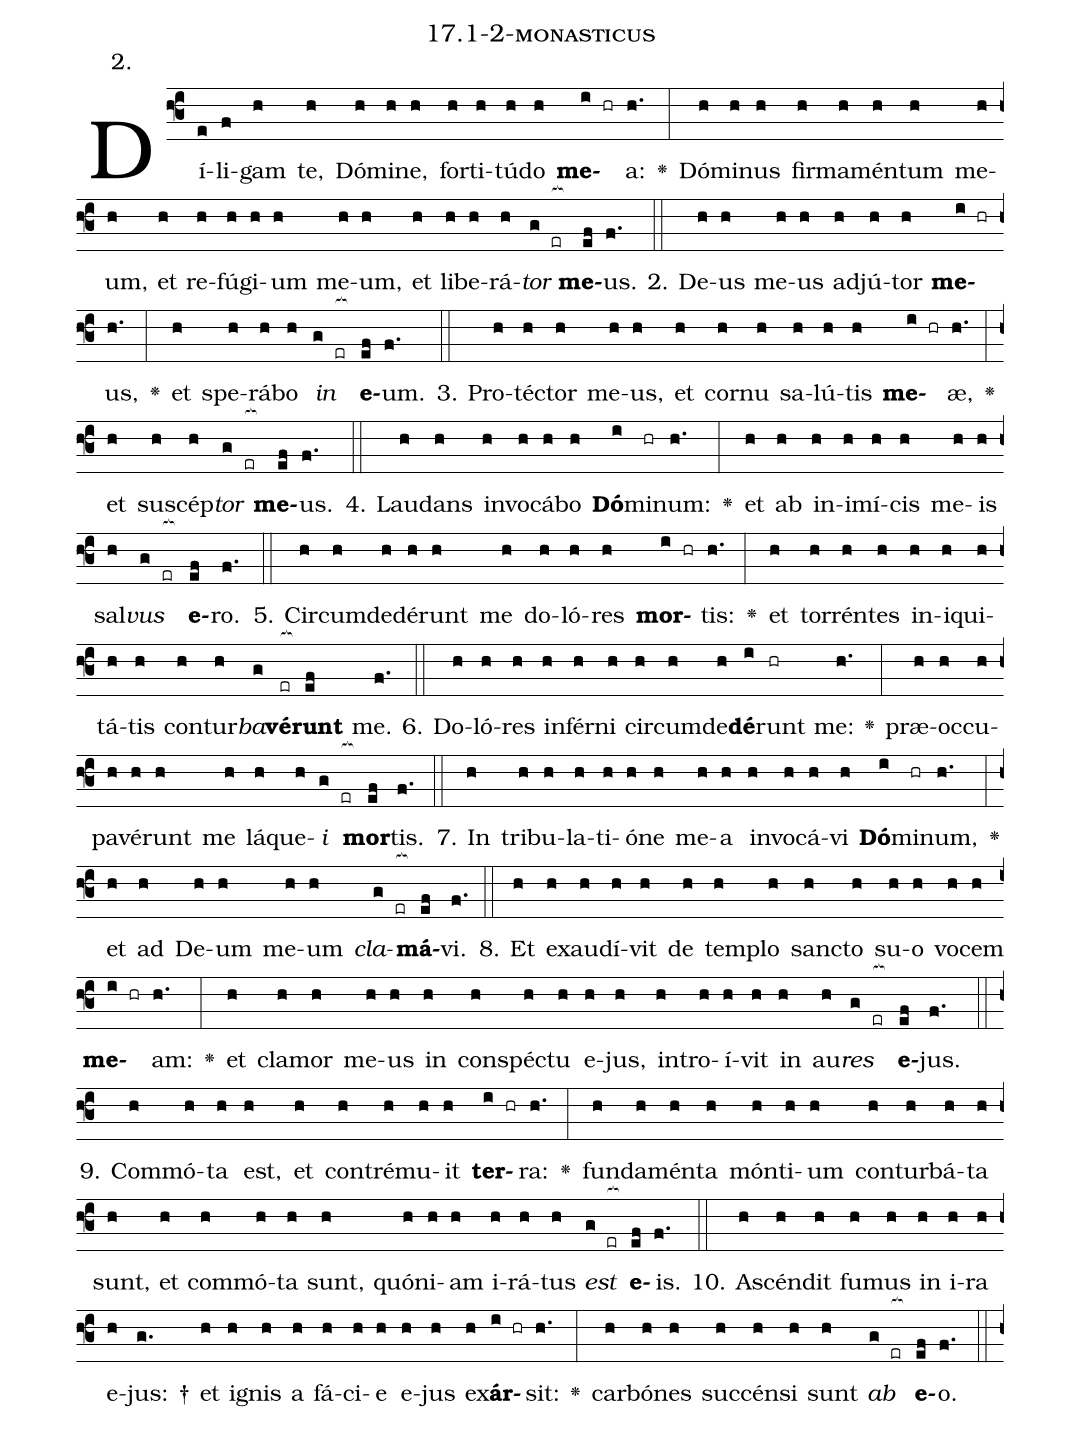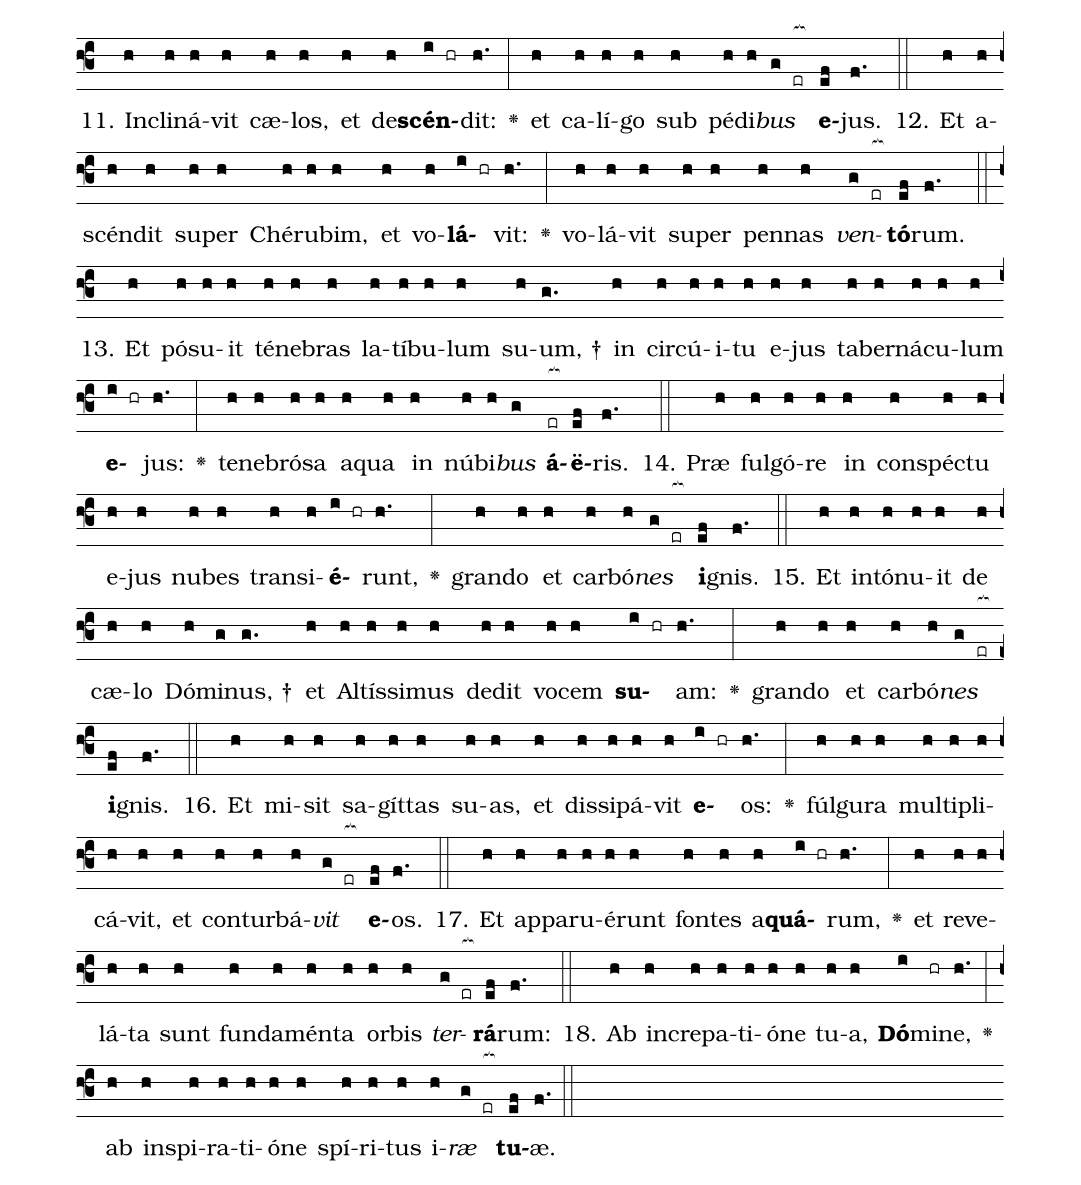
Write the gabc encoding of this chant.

name: 17.1-2-monasticus;
annotation: 2.;
%%
(f3)Dí(e)li(f)gam(h) te,(h) Dó(h)mi(h)ne,(h) for(h)ti(h)tú(h)do(h) <b>me</b>(i hr)a:(h.) <v>\greheightstar</v>(:) Dó(h)mi(h)nus(h) fir(h)ma(h)mén(h)tum(h) me(h)um,(h) et(h) re(h)fú(h)gi(h)um(h) me(h)um,(h) et(h) li(h)be(h)rá(h)<i>tor</i>(g er[ocb:1{]) <b>me</b>(ef[ocb:0}])us.(f.) (::)
2. De(h)us(h) me(h)us(h) ad(h)jú(h)tor(h) <b>me</b>(i hr)us,(h.) <v>\greheightstar</v>(:) et(h) spe(h)rá(h)bo(h) <i>in</i>(g er[ocb:1{]) <b>e</b>(ef[ocb:0}])um.(f.) (::)
3. Pro(h)téc(h)tor(h) me(h)us,(h) et(h) cor(h)nu(h) sa(h)lú(h)tis(h) <b>me</b>(i hr)æ,(h.) <v>\greheightstar</v>(:) et(h) su(h)scép(h)<i>tor</i>(g er[ocb:1{]) <b>me</b>(ef[ocb:0}])us.(f.) (::)
4. Lau(h)dans(h) in(h)vo(h)cá(h)bo(h) <b>Dó</b>(i)mi(hr)num:(h.) <v>\greheightstar</v>(:) et(h) ab(h) in(h)i(h)mí(h)cis(h) me(h)is(h) sal(h)<i>vus</i>(g er[ocb:1{]) <b>e</b>(ef[ocb:0}])ro.(f.) (::)
5. Cir(h)cum(h)de(h)dé(h)runt(h) me(h) do(h)ló(h)res(h) <b>mor</b>(i hr)tis:(h.) <v>\greheightstar</v>(:) et(h) tor(h)rén(h)tes(h) in(h)i(h)qui(h)tá(h)tis(h) con(h)tur(h)<i>ba</i>(g)<b>vé</b>(er[ocb:1{])<b>runt</b>(ef[ocb:0}]) me.(f.) (::)
6. Do(h)ló(h)res(h) in(h)fér(h)ni(h) cir(h)cum(h)de(h)<b>dé</b>(i)runt(hr) me:(h.) <v>\greheightstar</v>(:) præ(h)oc(h)cu(h)pa(h)vé(h)runt(h) me(h) lá(h)que(h)<i>i</i>(g er[ocb:1{]) <b>mor</b>(ef[ocb:0}])tis.(f.) (::)
7. In(h) tri(h)bu(h)la(h)ti(h)ó(h)ne(h) me(h)a(h) in(h)vo(h)cá(h)vi(h) <b>Dó</b>(i)mi(hr)num,(h.) <v>\greheightstar</v>(:) et(h) ad(h) De(h)um(h) me(h)um(h) <i>cla</i>(g er[ocb:1{])<b>má</b>(ef[ocb:0}])vi.(f.) (::)
8. Et(h) ex(h)au(h)dí(h)vit(h) de(h) tem(h)plo(h) sanc(h)to(h) su(h)o(h) vo(h)cem(h) <b>me</b>(i hr)am:(h.) <v>\greheightstar</v>(:) et(h) cla(h)mor(h) me(h)us(h) in(h) con(h)spéc(h)tu(h) e(h)jus,(h) in(h)tro(h)í(h)vit(h) in(h) au(h)<i>res</i>(g er[ocb:1{]) <b>e</b>(ef[ocb:0}])jus.(f.) (::)
9. Com(h)mó(h)ta(h) est,(h) et(h) con(h)tré(h)mu(h)it(h) <b>ter</b>(i hr)ra:(h.) <v>\greheightstar</v>(:) fun(h)da(h)mén(h)ta(h) món(h)ti(h)um(h) con(h)tur(h)bá(h)ta(h) sunt,(h) et(h) com(h)mó(h)ta(h) sunt,(h) quón(h)i(h)am(h) i(h)rá(h)tus(h) <i>est</i>(g er[ocb:1{]) <b>e</b>(ef[ocb:0}])is.(f.) (::)
10. A(h)scén(h)dit(h) fu(h)mus(h) in(h) i(h)ra(h) e(h)jus: †(g.) et(h) i(h)gnis(h) a(h) fá(h)ci(h)e(h) e(h)jus(h) ex(h)<b>ár</b>(i hr)sit:(h.) <v>\greheightstar</v>(:) car(h)bó(h)nes(h) suc(h)cén(h)si(h) sunt(h) <i>ab</i>(g er[ocb:1{]) <b>e</b>(ef[ocb:0}])o.(f.) (::)
11. In(h)cli(h)ná(h)vit(h) cæ(h)los,(h) et(h) de(h)<b>scén</b>(i hr)dit:(h.) <v>\greheightstar</v>(:) et(h) ca(h)lí(h)go(h) sub(h) pé(h)di(h)<i>bus</i>(g er[ocb:1{]) <b>e</b>(ef[ocb:0}])jus.(f.) (::)
12. Et(h) a(h)scén(h)dit(h) su(h)per(h) Ché(h)ru(h)bim,(h) et(h) vo(h)<b>lá</b>(i hr)vit:(h.) <v>\greheightstar</v>(:) vo(h)lá(h)vit(h) su(h)per(h) pen(h)nas(h) <i>ven</i>(g er[ocb:1{])<b>tó</b>(ef[ocb:0}])rum.(f.) (::)
13. Et(h) pó(h)su(h)it(h) té(h)ne(h)bras(h) la(h)tí(h)bu(h)lum(h) su(h)um, †(g.) in(h) cir(h)cú(h)i(h)tu(h) e(h)jus(h) ta(h)ber(h)ná(h)cu(h)lum(h) <b>e</b>(i hr)jus:(h.) <v>\greheightstar</v>(:) te(h)ne(h)bró(h)sa(h) a(h)qua(h) in(h) nú(h)bi(h)<i>bus</i>(g) <b>á</b>(er[ocb:1{])<b>ë</b>(ef[ocb:0}])ris.(f.) (::)
14. Præ(h) ful(h)gó(h)re(h) in(h) con(h)spéc(h)tu(h) e(h)jus(h) nu(h)bes(h) trans(h)i(h)<b>é</b>(i hr)runt,(h.) <v>\greheightstar</v>(:) gran(h)do(h) et(h) car(h)bó(h)<i>nes</i>(g er[ocb:1{]) <b>i</b>(ef[ocb:0}])gnis.(f.) (::)
15. Et(h) in(h)tó(h)nu(h)it(h) de(h) cæ(h)lo(h) Dó(h)mi(g)nus, †(g.) et(h) Al(h)tís(h)si(h)mus(h) de(h)dit(h) vo(h)cem(h) <b>su</b>(i hr)am:(h.) <v>\greheightstar</v>(:) gran(h)do(h) et(h) car(h)bó(h)<i>nes</i>(g er[ocb:1{]) <b>i</b>(ef[ocb:0}])gnis.(f.) (::)
16. Et(h) mi(h)sit(h) sa(h)gít(h)tas(h) su(h)as,(h) et(h) dis(h)si(h)pá(h)vit(h) <b>e</b>(i hr)os:(h.) <v>\greheightstar</v>(:) fúl(h)gu(h)ra(h) mul(h)ti(h)pli(h)cá(h)vit,(h) et(h) con(h)tur(h)bá(h)<i>vit</i>(g er[ocb:1{]) <b>e</b>(ef[ocb:0}])os.(f.) (::)
17. Et(h) ap(h)pa(h)ru(h)é(h)runt(h) fon(h)tes(h) a(h)<b>quá</b>(i hr)rum,(h.) <v>\greheightstar</v>(:) et(h) re(h)ve(h)lá(h)ta(h) sunt(h) fun(h)da(h)mén(h)ta(h) or(h)bis(h) <i>ter</i>(g er[ocb:1{])<b>rá</b>(ef[ocb:0}])rum:(f.) (::)
18. Ab(h) in(h)cre(h)pa(h)ti(h)ó(h)ne(h) tu(h)a,(h) <b>Dó</b>(i)mi(hr)ne,(h.) <v>\greheightstar</v>(:) ab(h) in(h)spi(h)ra(h)ti(h)ó(h)ne(h) spí(h)ri(h)tus(h) i(h)<i>ræ</i>(g er[ocb:1{]) <b>tu</b>(ef[ocb:0}])æ.(f.) (::)
